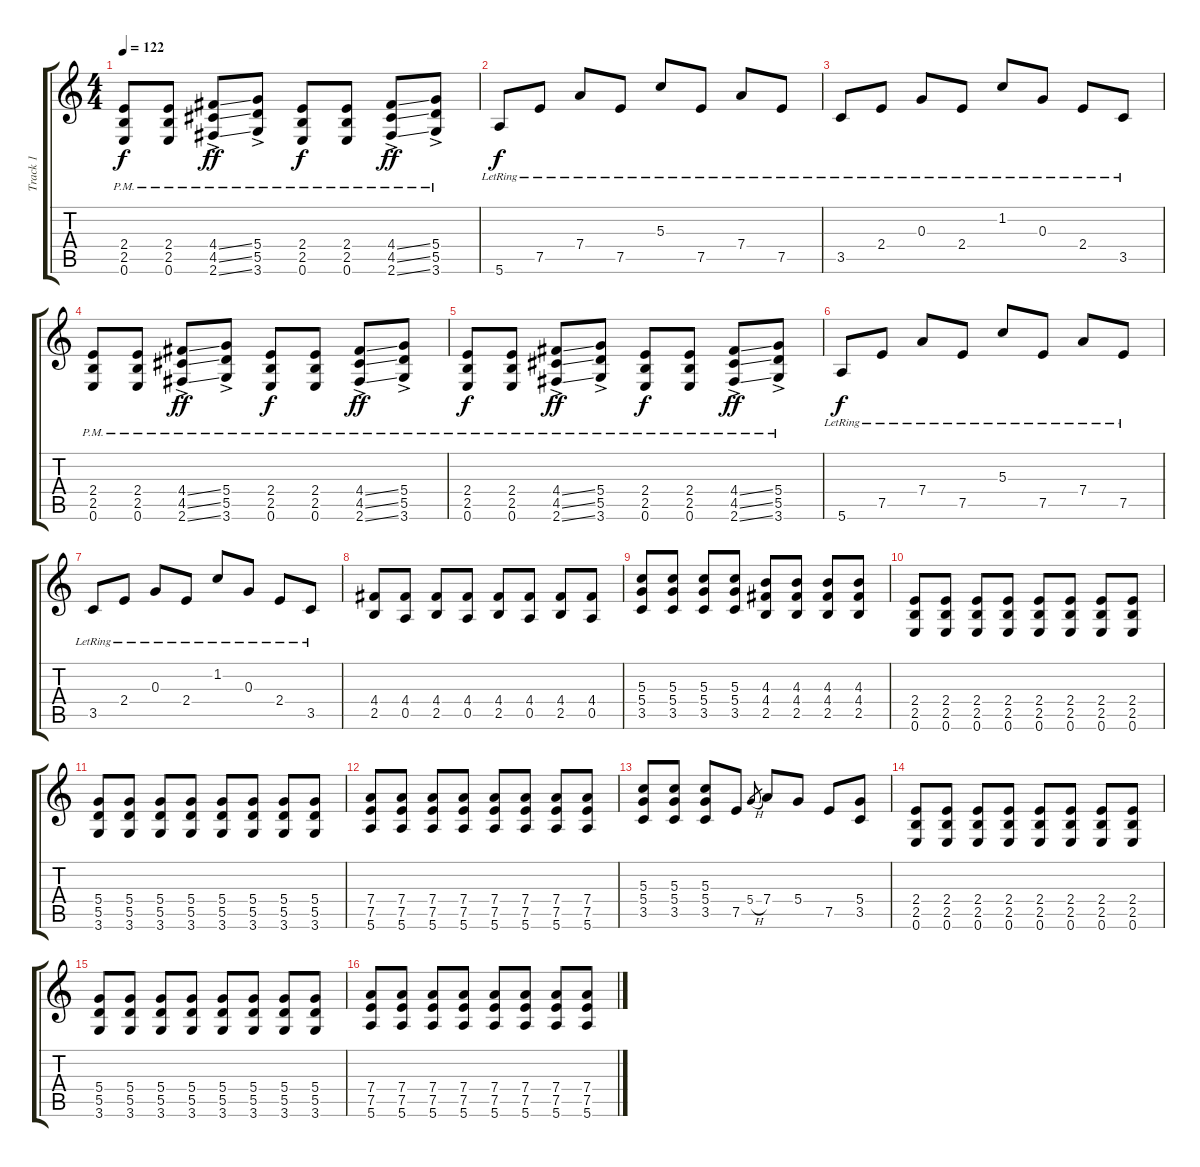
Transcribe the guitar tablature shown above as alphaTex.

\track ("Track 1" "Track 1") {instrument overdrivenguitar}
\staff {score tabs}
\tuning (E4 B3 G3 D3 A2 E2) {hide}
\ts (4 4)
\tempo 122
\clef g2
\ks c
(2.4{pm} 2.5{pm} 0.6{pm}).8{dy f} (2.4{pm} 2.5{pm} 0.6{pm}).8 (4.4{ss ac pm} 4.5{ss ac pm} 2.6{ss ac pm}).8{dy ff} (5.4{ac pm} 5.5{ac pm} 3.6{ac pm}).8 (2.4{pm} 2.5{pm} 0.6{pm}).8{dy f} (2.4{pm} 2.5{pm} 0.6{pm}).8 (4.4{ss ac pm} 4.5{ss ac pm} 2.6{ss ac pm}).8{dy ff} (5.4{ac pm} 5.5{ac pm} 3.6{ac pm}).8 |
5.6{lr}.8{dy f} 7.5{lr}.8 7.4{lr}.8 7.5{lr}.8 5.3{lr}.8 7.5{lr}.8 7.4{lr}.8 7.5{lr}.8 |
3.5{lr}.8 2.4{lr}.8 0.3{lr}.8 2.4{lr}.8 1.2{lr}.8 0.3{lr}.8 2.4{lr}.8 3.5{lr}.8 |
(2.4{pm} 2.5{pm} 0.6{pm}).8 (2.4{pm} 2.5{pm} 0.6{pm}).8 (4.4{ss ac pm} 4.5{ss ac pm} 2.6{ss ac pm}).8{dy ff} (5.4{ac pm} 5.5{ac pm} 3.6{ac pm}).8 (2.4{pm} 2.5{pm} 0.6{pm}).8{dy f} (2.4{pm} 2.5{pm} 0.6{pm}).8 (4.4{ss ac pm} 4.5{ss ac pm} 2.6{ss ac pm}).8{dy ff} (5.4{ac pm} 5.5{ac pm} 3.6{ac pm}).8 |
(2.4{pm} 2.5{pm} 0.6{pm}).8{dy f} (2.4{pm} 2.5{pm} 0.6{pm}).8 (4.4{ss ac pm} 4.5{ss ac pm} 2.6{ss ac pm}).8{dy ff} (5.4{ac pm} 5.5{ac pm} 3.6{ac pm}).8 (2.4{pm} 2.5{pm} 0.6{pm}).8{dy f} (2.4{pm} 2.5{pm} 0.6{pm}).8 (4.4{ss ac pm} 4.5{ss ac pm} 2.6{ss ac pm}).8{dy ff} (5.4{ac pm} 5.5{ac pm} 3.6{ac pm}).8 |
5.6{lr}.8{dy f} 7.5{lr}.8 7.4{lr}.8 7.5{lr}.8 5.3{lr}.8 7.5{lr}.8 7.4{lr}.8 7.5{lr}.8 |
3.5{lr}.8 2.4{lr}.8 0.3{lr}.8 2.4{lr}.8 1.2{lr}.8 0.3{lr}.8 2.4{lr}.8 3.5{lr}.8 |
(4.4 2.5).8 (4.4 0.5).8 (4.4 2.5).8 (4.4 0.5).8 (4.4 2.5).8 (4.4 0.5).8 (4.4 2.5).8 (4.4 0.5).8 |
(5.3 5.4 3.5).8 (5.3 5.4 3.5).8 (5.3 5.4 3.5).8 (5.3 5.4 3.5).8 (4.3 4.4 2.5).8 (4.3 4.4 2.5).8 (4.3 4.4 2.5).8 (4.3 4.4 2.5).8 |
(2.4 2.5 0.6).8 (2.4 2.5 0.6).8 (2.4 2.5 0.6).8 (2.4 2.5 0.6).8 (2.4 2.5 0.6).8 (2.4 2.5 0.6).8 (2.4 2.5 0.6).8 (2.4 2.5 0.6).8 |
(5.4 5.5 3.6).8 (5.4 5.5 3.6).8 (5.4 5.5 3.6).8 (5.4 5.5 3.6).8 (5.4 5.5 3.6).8 (5.4 5.5 3.6).8 (5.4 5.5 3.6).8 (5.4 5.5 3.6).8 |
(7.4 7.5 5.6).8 (7.4 7.5 5.6).8 (7.4 7.5 5.6).8 (7.4 7.5 5.6).8 (7.4 7.5 5.6).8 (7.4 7.5 5.6).8 (7.4 7.5 5.6).8 (7.4 7.5 5.6).8 |
(5.3 5.4 3.5).8 (5.3 5.4 3.5).8 (5.3 5.4 3.5).8 7.5.8 5.4{h}.8{gr} 7.4.8 5.4.8 7.5.8 (5.4 3.5).8 |
(2.4 2.5 0.6).8 (2.4 2.5 0.6).8 (2.4 2.5 0.6).8 (2.4 2.5 0.6).8 (2.4 2.5 0.6).8 (2.4 2.5 0.6).8 (2.4 2.5 0.6).8 (2.4 2.5 0.6).8 |
(5.4 5.5 3.6).8 (5.4 5.5 3.6).8 (5.4 5.5 3.6).8 (5.4 5.5 3.6).8 (5.4 5.5 3.6).8 (5.4 5.5 3.6).8 (5.4 5.5 3.6).8 (5.4 5.5 3.6).8 |
(7.4 7.5 5.6).8 (7.4 7.5 5.6).8 (7.4 7.5 5.6).8 (7.4 7.5 5.6).8 (7.4 7.5 5.6).8 (7.4 7.5 5.6).8 (7.4 7.5 5.6).8 (7.4 7.5 5.6).8
